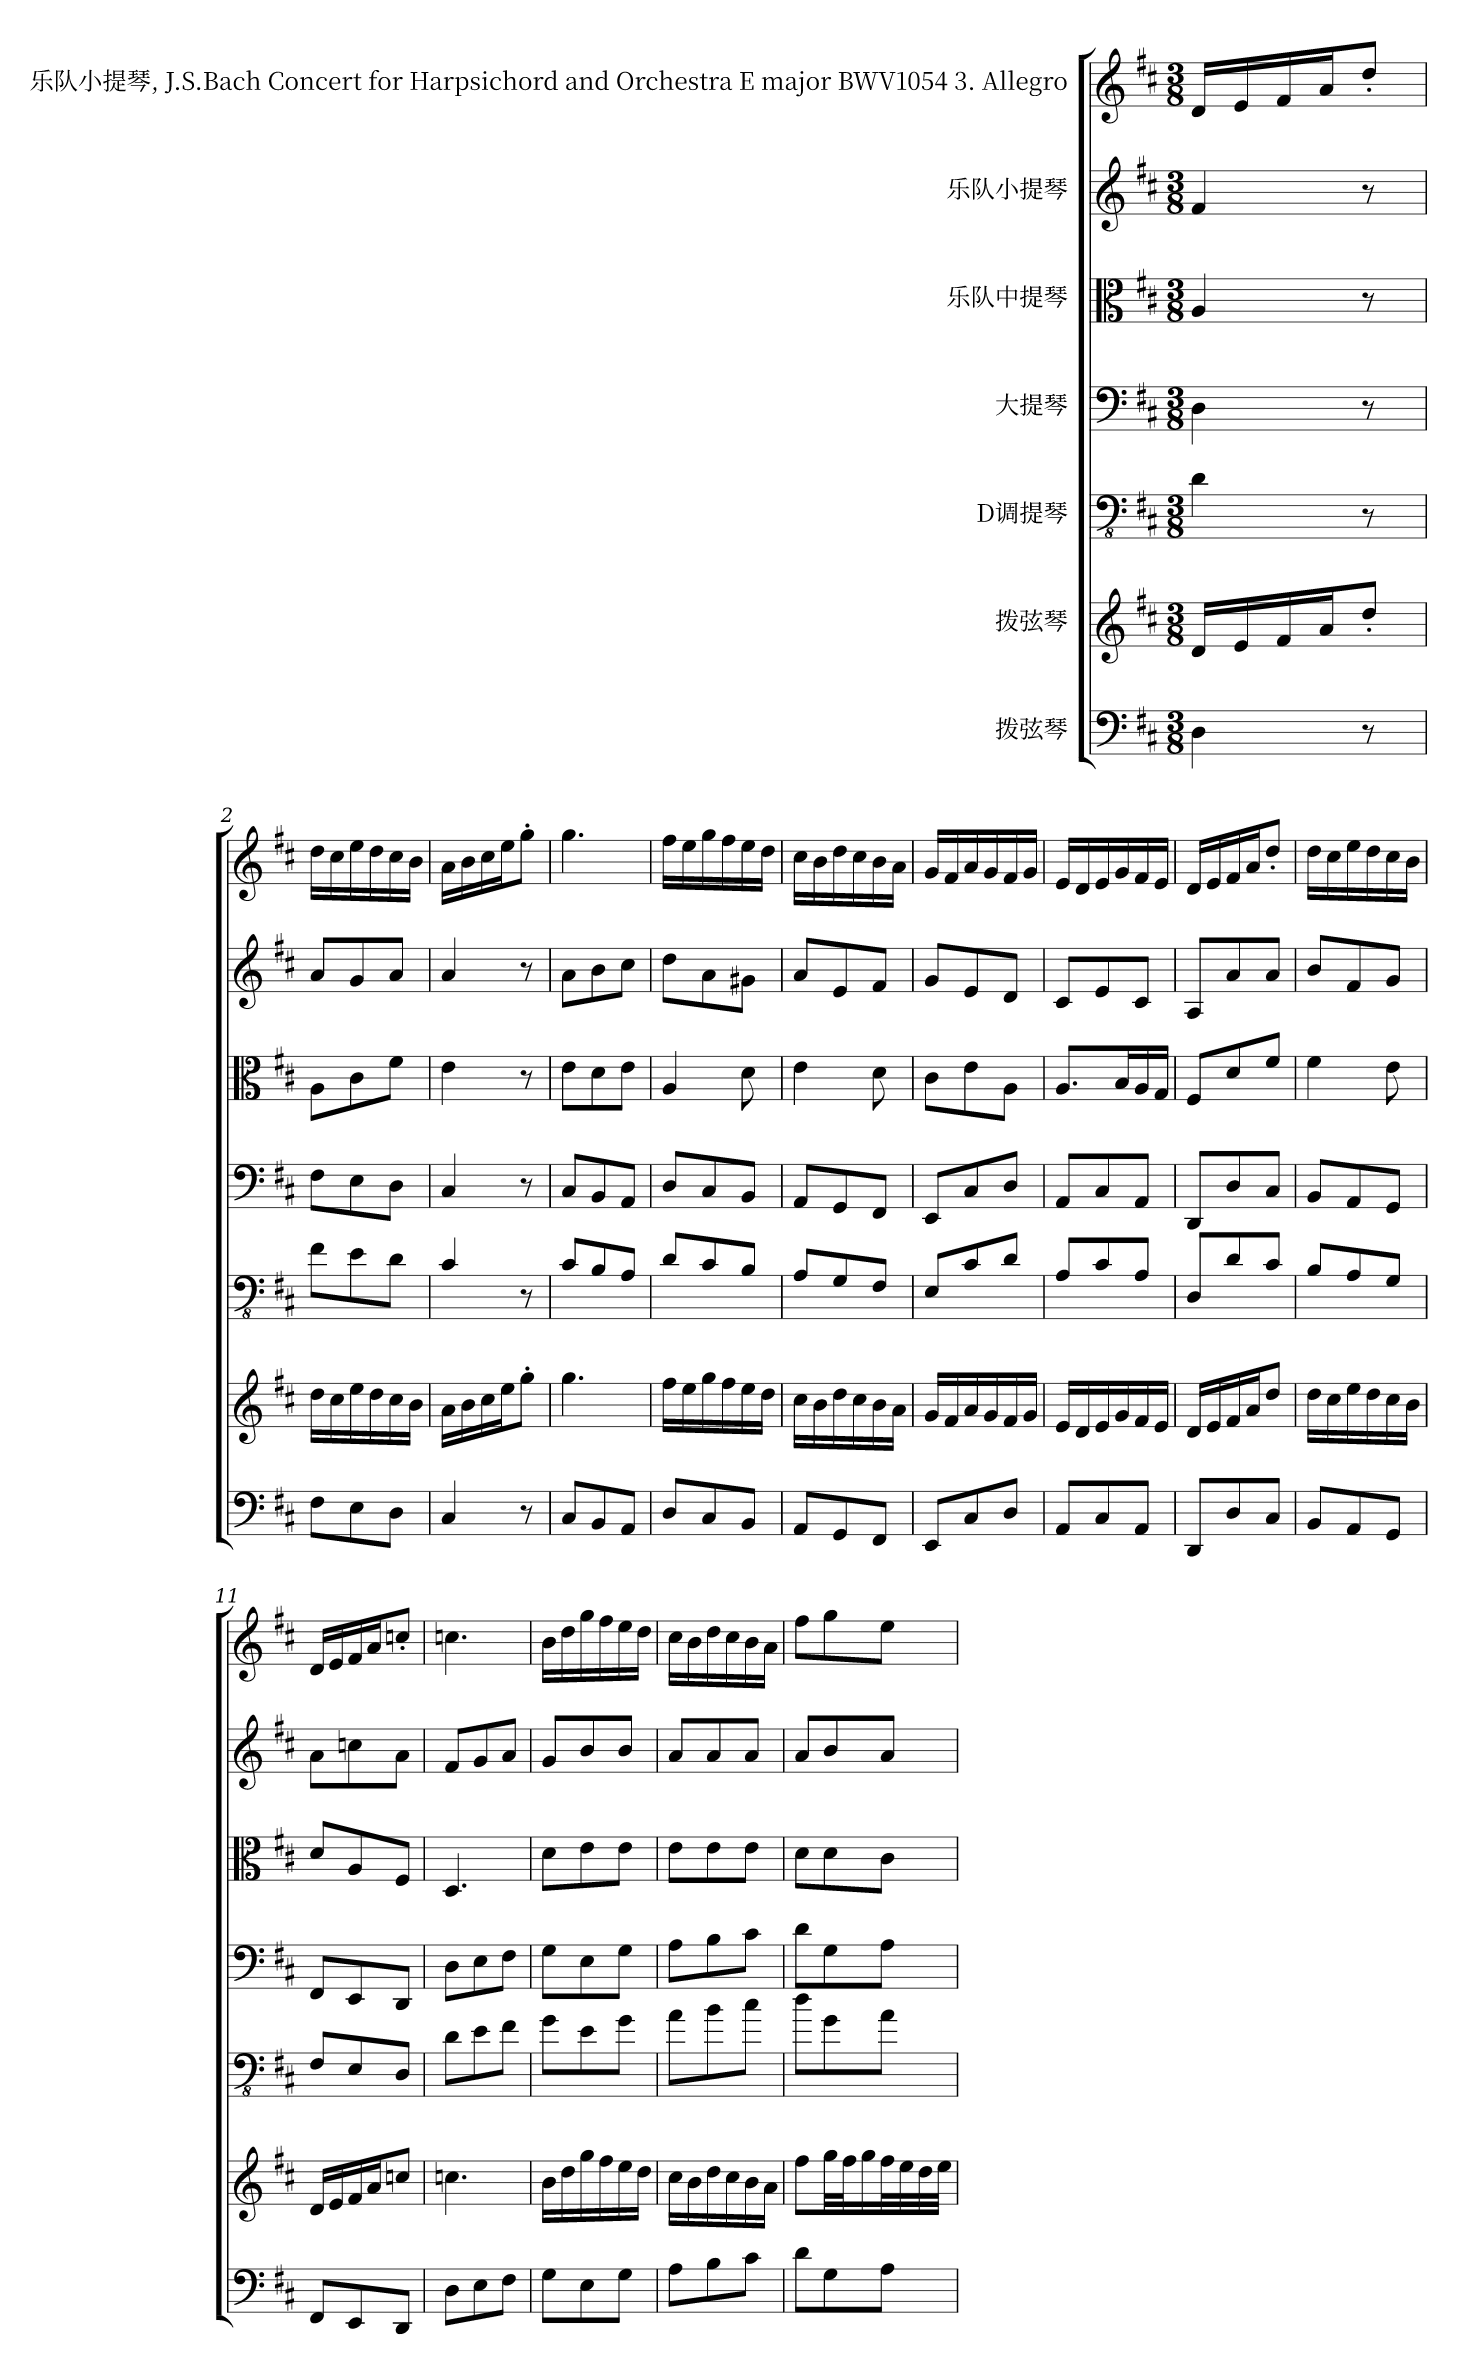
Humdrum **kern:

**kern	**kern	**kern	**kern	**kern	**kern	**kern
*part7	*part6	*part5	*part4	*part3	*part2	*part1
*staff7	*staff6	*staff5	*staff4	*staff3	*staff2	*staff1
*I"拨弦琴	*I"拨弦琴	*I"D调提琴	*I"大提琴	*I"乐队中提琴	*I"乐队小提琴	*I"乐队小提琴, J.S.Bach Concert for Harpsichord and Orchestra E major BWV1054 3. Allegro
*clefF4	*clefG2	*clefFv4	*clefF4	*clefC3	*clefG2	*clefG2
*	*	*ITrd7c12	*	*	*	*
*k[f#c#]	*k[f#c#]	*k[f#c#]	*k[f#c#]	*k[f#c#]	*k[f#c#]	*k[f#c#]
*M3/8	*M3/8	*M3/8	*M3/8	*M3/8	*M3/8	*M3/8
*MM92	*MM92	*MM92	*MM92	*MM92	*MM92	*MM92
=1	=1	=1	=1	=1	=1	=1
4D\	16d/LL	4DD\	4D\	4A/	4f#/	16d/LL
.	16e/	.	.	.	.	16e/
.	16f#/	.	.	.	.	16f#/
.	16a/J	.	.	.	.	16a/J
8r	8dd'/J	8r	8r	8r	8r	8dd'/J
!!LO:PB:g=z
=2	=2	=2	=2	=2	=2	=2
8F#\L	16dd\LL	8FF#\L	8F#\L	8A\L	8a/L	16dd\LL
.	16cc#\	.	.	.	.	16cc#\
8E\	16ee\	8EE\	8E\	8c#\	8g/	16ee\
.	16dd\	.	.	.	.	16dd\
8D\J	16cc#\	8DD\J	8D\J	8f#\J	8a/J	16cc#\
.	16b\JJ	.	.	.	.	16b\JJ
=3	=3	=3	=3	=3	=3	=3
4C#/	16a\LL	4CC#/	4C#/	4e\	4a/	16a\LL
.	16b\	.	.	.	.	16b\
.	16cc#\	.	.	.	.	16cc#\
.	16ee\J	.	.	.	.	16ee\J
8r	8gg'\J	8r	8r	8r	8r	8gg'\J
=4	=4	=4	=4	=4	=4	=4
8C#/L	4.gg\	8CC#/L	8C#/L	8e\L	8a\L	4.gg\
8BB/	.	8BBB/	8BB/	8d\	8b\	.
8AA/J	.	8AAA/J	8AA/J	8e\J	8cc#\J	.
=5	=5	=5	=5	=5	=5	=5
8D/L	16ff#\LL	8DD/L	8D/L	4A/	8dd\L	16ff#\LL
.	16ee\	.	.	.	.	16ee\
8C#/	16gg\	8CC#/	8C#/	.	8a\	16gg\
.	16ff#\	.	.	.	.	16ff#\
8BB/J	16ee\	8BBB/J	8BB/J	8d\	8g#X\J	16ee\
.	16dd\JJ	.	.	.	.	16dd\JJ
=6	=6	=6	=6	=6	=6	=6
8AA/L	16cc#\LL	8AAA/L	8AA/L	4e\	8a/L	16cc#\LL
.	16b\	.	.	.	.	16b\
8GG/	16dd\	8GGG/	8GG/	.	8e/	16dd\
.	16cc#\	.	.	.	.	16cc#\
8FF#/J	16b\	8FFF#/J	8FF#/J	8d\	8f#/J	16b\
.	16a\JJ	.	.	.	.	16a\JJ
=7	=7	=7	=7	=7	=7	=7
8EE/L	16g/LL	8EEE/L	8EE/L	8c#\L	8g/L	16g/LL
.	16f#/	.	.	.	.	16f#/
8C#/	16a/	8CC#/	8C#/	8e\	8e/	16a/
.	16g/	.	.	.	.	16g/
8D/J	16f#/	8DD/J	8D/J	8A\J	8d/J	16f#/
.	16g/JJ	.	.	.	.	16g/JJ
!!LO:PB:g=z
=8	=8	=8	=8	=8	=8	=8
8AA/L	16e/LL	8AAA/L	8AA/L	8.A/L	8c#/L	16e/LL
.	16d/	.	.	.	.	16d/
8C#/	16e/	8CC#/	8C#/	.	8e/	16e/
.	16g/	.	.	16B/L	.	16g/
8AA/J	16f#/	8AAA/J	8AA/J	16A/	8c#/J	16f#/
.	16e/JJ	.	.	16G/JJ	.	16e/JJ
=9	=9	=9	=9	=9	=9	=9
8DD/L	16d/LL	8DDD/L	8DD/L	8F#/L	8A/L	16d/LL
.	16e/	.	.	.	.	16e/
8D/	16f#/	8DD/	8D/	8d/	8a/	16f#/
.	16a/J	.	.	.	.	16a/J
8C#/J	8dd/J	8CC#/J	8C#/J	8f#/J	8a/J	8dd'/J
=10	=10	=10	=10	=10	=10	=10
8BB/L	16dd\LL	8BBB/L	8BB/L	4f#\	8b/L	16dd\LL
.	16cc#\	.	.	.	.	16cc#\
8AA/	16ee\	8AAA/	8AA/	.	8f#/	16ee\
.	16dd\	.	.	.	.	16dd\
8GG/J	16cc#\	8GGG/J	8GG/J	8e\	8g/J	16cc#\
.	16b\JJ	.	.	.	.	16b\JJ
=11	=11	=11	=11	=11	=11	=11
8FF#/L	16d/LL	8FFF#/L	8FF#/L	8d/L	8a\L	16d/LL
.	16e/	.	.	.	.	16e/
8EE/	16f#/	8EEE/	8EE/	8A/	8ccn\	16f#/
.	16a/J	.	.	.	.	16a/J
8DD/J	8ccn/J	8DDD/J	8DD/J	8F#/J	8a\J	8ccn'/J
=12	=12	=12	=12	=12	=12	=12
8D\L	4.ccn\	8DD\L	8D\L	4.D/	8f#/L	4.ccn\
8E\	.	8EE\	8E\	.	8g/	.
8F#\J	.	8FF#\J	8F#\J	.	8a/J	.
=13	=13	=13	=13	=13	=13	=13
8G\L	16b\LL	8GG\L	8G\L	8d\L	8g/L	16b\LL
.	16dd\	.	.	.	.	16dd\
8E\	16gg\	8EE\	8E\	8e\	8b/	16gg\
.	16ff#\	.	.	.	.	16ff#\
8G\J	16ee\	8GG\J	8G\J	8e\J	8b/J	16ee\
.	16dd\JJ	.	.	.	.	16dd\JJ
!!LO:PB:g=z
=14	=14	=14	=14	=14	=14	=14
8A\L	16cc#\LL	8AA\L	8A\L	8e\L	8a/L	16cc#\LL
.	16b\	.	.	.	.	16b\
8B\	16dd\	8BB\	8B\	8e\	8a/	16dd\
.	16cc#\	.	.	.	.	16cc#\
8c#\J	16b\	8C#\J	8c#\J	8e\J	8a/J	16b\
.	16a\JJ	.	.	.	.	16a\JJ
=15	=15	=15	=15	=15	=15	=15
8d\L	8ff#\L	8D\L	8d\L	8d\L	8a/L	8ff#\L
8G\	32gg\LL	8GG\	8G\	8d\	8b/	8gg\
.	32ff#\J	.	.	.	.	.
.	16gg\	.	.	.	.	.
8A\J	32ff#\L	8AA\J	8A\J	8c#\J	8a/J	8ee\J
.	32ee\	.	.	.	.	.
.	32dd\	.	.	.	.	.
.	32ee\JJJ	.	.	.	.	.
=	=	=	=	=	=	=
*-	*-	*-	*-	*-	*-	*-
